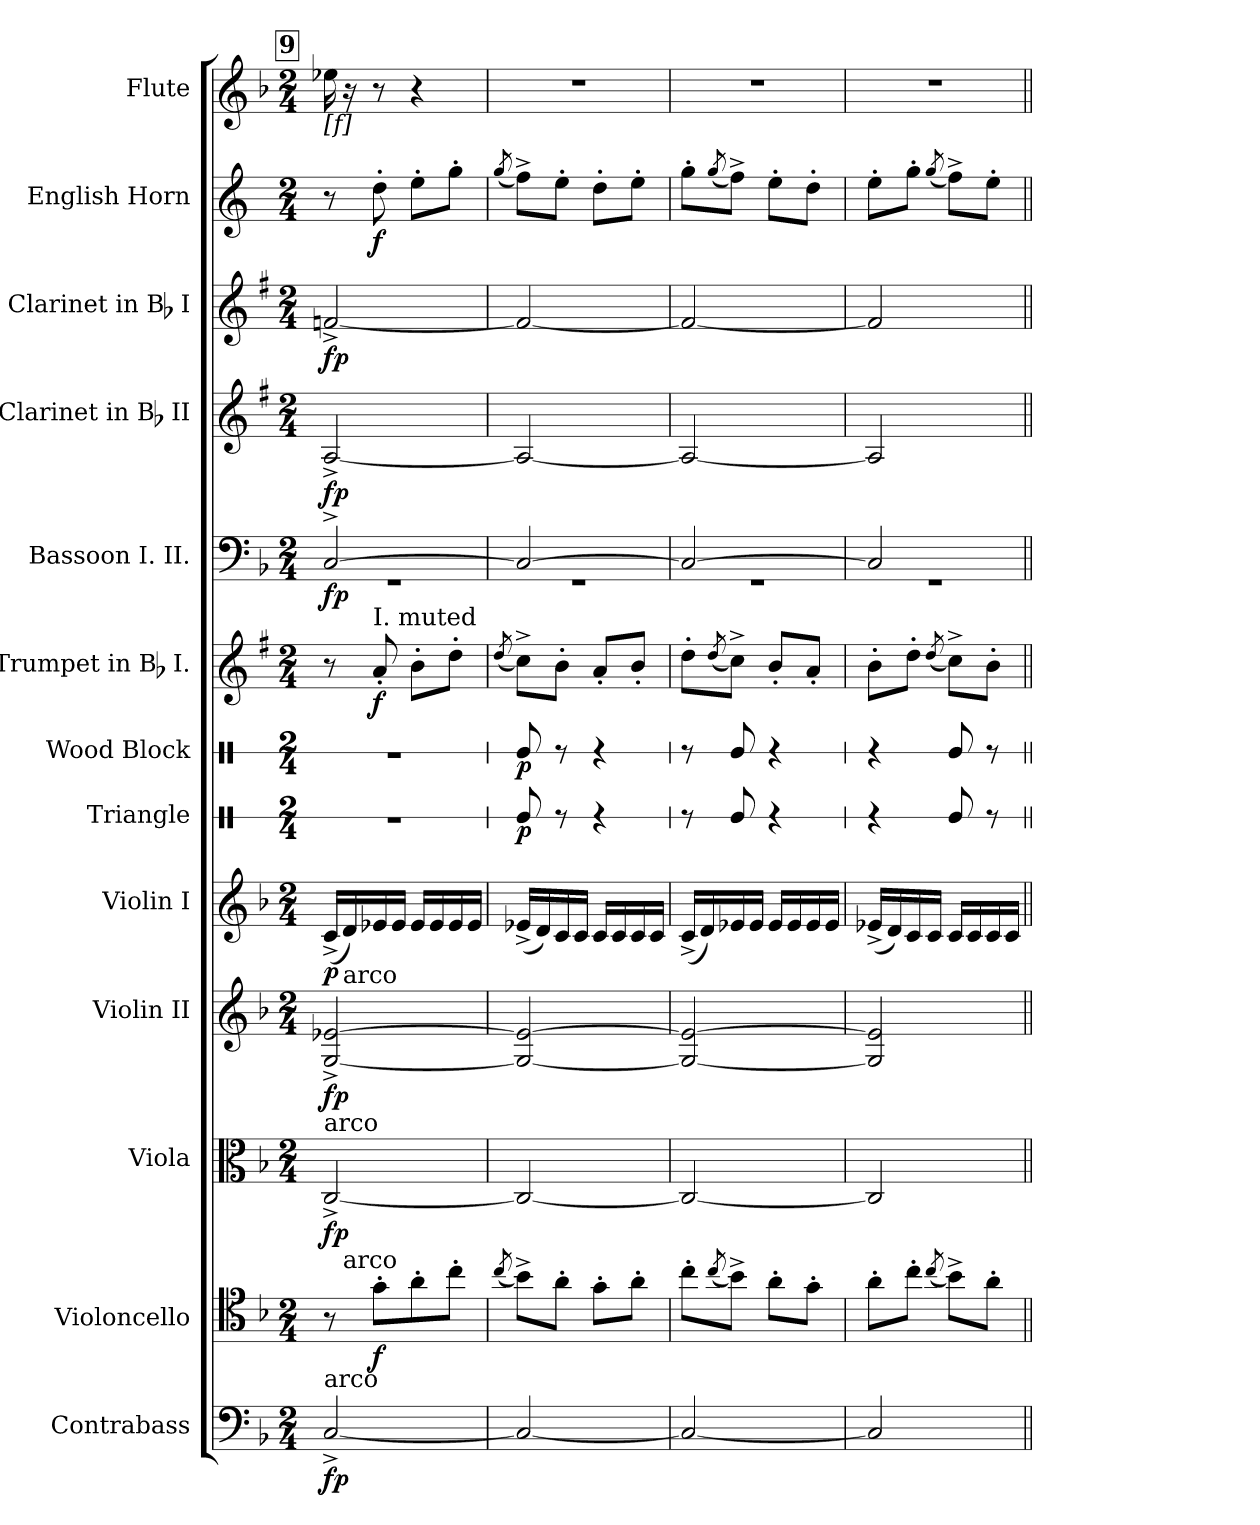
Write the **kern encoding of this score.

**kern	**dynam	**kern	**dynam	**kern	**dynam	**kern	**dynam	**kern	**dynam	**kern	**dynam	**kern	**dynam	**kern	**dynam	**kern	**dynam	**kern	**dynam	**kern	**dynam	**kern	**dynam	**kern
*part13	*part13	*part12	*part12	*part11	*part11	*part10	*part10	*part9	*part9	*part8	*part8	*part7	*part7	*part6	*part6	*part5	*part5	*part4	*part4	*part3	*part3	*part2	*part2	*part1
*staff13	*staff13	*staff12	*staff12	*staff11	*staff11	*staff10	*staff10	*staff9	*staff9	*staff8	*staff8	*staff7	*staff7	*staff6	*staff6	*staff5	*staff5	*staff4	*staff4	*staff3	*staff3	*staff2	*staff2	*staff1
*I"Contrabass	*	*I"Violoncello	*	*I"Viola	*	*I"Violin II	*	*I"Violin I	*	*I"Triangle	*	*I"Wood Block	*	*I"Trumpet in Bb I.	*	*I"Bassoon I. II.	*	*I"Clarinet in Bb II	*	*I"Clarinet in Bb I	*	*I"English Horn	*	*I"Flute
*I'Cb.	*	*I'Vc.	*	*I'Vla.	*	*I'Vln. II	*	*I'Vln. I	*	*I'Tri.	*	*	*	*I'Tpt.	*	*I'Bsn.	*	*I'Cl.	*	*I'Cl.	*	*I'Eng. Hn.	*	*I'Fl.
!!LO:PB:g=z
*	*	*	*	*	*	*	*	*	*	*stria1	*	*stria1	*	*	*	*	*	*	*	*	*	*	*	*
*clefF4	*	*clefC4	*	*clefC3	*	*clefG2	*	*clefG2	*	*clefX	*	*clefX	*	*clefG2	*	*clefF4	*	*clefG2	*	*clefG2	*	*clefG2	*	*clefG2
*ITrd7c12	*	*	*	*	*	*	*	*	*	*	*	*	*	*ITrd1c2	*	*	*	*ITrd1c2	*	*ITrd1c2	*	*ITrd4c7	*	*
*k[b-]	*	*k[b-]	*	*k[b-]	*	*k[b-]	*	*k[b-]	*	*k[]	*	*k[]	*	*k[b-]	*	*k[b-]	*	*k[b-]	*	*k[b-]	*	*k[b-]	*	*k[b-]
*F:	*	*F:	*	*F:	*	*F:	*	*F:	*	*C:	*	*C:	*	*F:	*	*F:	*	*F:	*	*F:	*	*F:	*	*F:
*M2/4	*	*M2/4	*	*M2/4	*	*M2/4	*	*M2/4	*	*M2/4	*	*M2/4	*	*M2/4	*	*M2/4	*	*M2/4	*	*M2/4	*	*M2/4	*	*M2/4
*MM120	*	*MM120	*	*MM120	*	*MM120	*	*MM120	*	*MM120	*	*MM120	*	*MM120	*	*MM120	*	*MM120	*	*MM120	*	*MM120	*	*MM120
!!LO:REH:place=s1:B:color=#000000:enc=box:fs=15.7124:t=9
=151	=151	=151	=151	=151	=151	=151	=151	=151	=151	=151	=151	=151	=151	=151	=151	=151	=151	=151	=151	=151	=151	=151	=151	=151
!	!	!	!	!	!	!	!	!	!	!	!	!	!	!	!	!	!	!	!	!	!	!	!	!LO:TX:b:t=[f]
!	!	!	!	!LO:TX:a:t=arco	!	!	!	!	!	!	!	!	!	!	!	!	!	!	!	!	!	!	!	!
!LO:TX:a:t=arco	!	!	!	!	!	!	!	!	!	!	!	!	!	!	!	!	!	!	!	!	!	!	!	!
!	!	!	!	!	!	!	!	!	!	!LO:N:vis=1	!	!LO:N:vis=1	!	!	!	!	!	!	!	!	!	!	!	!
*	*	*^	*	*	*	*^	*	*	*	*	*	*	*	*	*	*^	*	*	*	*	*	*	*	*
[<2CC^i/	fp	8r	16ryy	.	[<2C^i/	fp	[<2Gi/^ [>2e-Xi^	16ryy	fp	(16c^i/LL	p	2r	.	2r	.	8r	.	[>2C^i/	2r	fp	[<2G^i/	fp	[<2e-X^i/	fp	8r	.	16ee-Xi\
!	!	!	!	!	!	!	!	!LO:TX:a:t=arco	!	!	!	!	!	!	!	!	!	!	!	!	!	!	!	!	!	!	!
!	!	!	!LO:TX:a:t=arco	!	!	!	!	!	!	!	!	!	!	!	!	!	!	!	!	!	!	!	!	!	!	!	!
.	.	.	4..ryy	.	.	.	.	4..ryy	.	16di/)	.	.	.	.	.	.	.	.	.	.	.	.	.	.	.	.	16r
!	!	!	!	!	!	!	!	!	!	!	!	!	!	!	!	!LO:TX:a:t=I. muted	!	!	!	!	!	!	!	!	!	!	!
.	.	8g'i\L	.	f	.	.	.	.	.	16e-Xi/	.	.	.	.	.	8g'i/	f	.	.	.	.	.	.	.	8g'i\	f	8r
.	.	.	.	.	.	.	.	.	.	16e-i/JJ	.	.	.	.	.	.	.	.	.	.	.	.	.	.	.	.	.
.	.	8a'i\	.	.	.	.	.	.	.	16e-i/LL	.	.	.	.	.	8a'i\L	.	.	.	.	.	.	.	.	8a'i\L	.	4r
.	.	.	.	.	.	.	.	.	.	16e-i/	.	.	.	.	.	.	.	.	.	.	.	.	.	.	.	.	.
.	.	8cc'i\J	.	.	.	.	.	.	.	16e-i/	.	.	.	.	.	8cc'i\J	.	.	.	.	.	.	.	.	8cc'i\J	.	.
.	.	.	.	.	.	.	.	.	.	16e-i/JJ	.	.	.	.	.	.	.	.	.	.	.	.	.	.	.	.	.
*	*	*v	*v	*	*	*	*v	*v	*	*	*	*	*	*	*	*	*	*	*	*	*	*	*	*	*	*	*
=152	=152	=152	=152	=152	=152	=152	=152	=152	=152	=152	=152	=152	=152	=152	=152	=152	=152	=152	=152	=152	=152	=152	=152	=152	=152
.	.	(8qcci/	.	.	.	.	.	.	.	.	.	.	.	(8qcci/	.	.	.	.	.	.	.	.	(8qcci/	.	.
!	!	!	!	!	!	!	!	!	!	!	!	!	!	!	!	!	!	!	!	!	!	!	!	!	!LO:N:vis=1
2CCi/_<	.	8b-^i\L)	.	2Ci/_<	.	2Gi/_< 2e-i_>	.	(16e-X^i/LL	.	8Rei/	p	8Rei/	p	8b-^i\L)	.	2Ci/_>	2r	.	2Gi/_<	.	2e-i/_<	.	8b-^i\L)	.	2r
.	.	.	.	.	.	.	.	16di/)	.	.	.	.	.	.	.	.	.	.	.	.	.	.	.	.	.
.	.	8a'i\J	.	.	.	.	.	16ci/	.	8r	.	8r	.	8a'i\J	.	.	.	.	.	.	.	.	8a'i\J	.	.
.	.	.	.	.	.	.	.	16ci/JJ	.	.	.	.	.	.	.	.	.	.	.	.	.	.	.	.	.
.	.	8g'i\L	.	.	.	.	.	16ci/LL	.	4r	.	4r	.	8g'i/L	.	.	.	.	.	.	.	.	8g'i\L	.	.
.	.	.	.	.	.	.	.	16ci/	.	.	.	.	.	.	.	.	.	.	.	.	.	.	.	.	.
.	.	8a'i\J	.	.	.	.	.	16ci/	.	.	.	.	.	8a'i/J	.	.	.	.	.	.	.	.	8a'i\J	.	.
.	.	.	.	.	.	.	.	16ci/JJ	.	.	.	.	.	.	.	.	.	.	.	.	.	.	.	.	.
=153	=153	=153	=153	=153	=153	=153	=153	=153	=153	=153	=153	=153	=153	=153	=153	=153	=153	=153	=153	=153	=153	=153	=153	=153	=153
!	!	!	!	!	!	!	!	!	!	!	!	!	!	!	!	!	!	!	!	!	!	!	!	!	!LO:N:vis=1
2CCi/_<	.	8cc'i\L	.	2Ci/_<	.	2Gi/_< 2e-i_>	.	(16c^i/LL	.	8r	.	8r	.	8cc'i\L	.	2Ci/_>	2r	.	2Gi/_<	.	2e-i/_<	.	8cc'i\L	.	2r
.	.	.	.	.	.	.	.	16di/)	.	.	.	.	.	.	.	.	.	.	.	.	.	.	.	.	.
.	.	(8qcci/	.	.	.	.	.	.	.	.	.	.	.	(8qcci/	.	.	.	.	.	.	.	.	(8qcci/	.	.
.	.	8b-^i\J)	.	.	.	.	.	16e-Xi/	.	8Rei/	.	8Rei/	.	8b-^i\J)	.	.	.	.	.	.	.	.	8b-^i\J)	.	.
.	.	.	.	.	.	.	.	16e-i/JJ	.	.	.	.	.	.	.	.	.	.	.	.	.	.	.	.	.
.	.	8a'i\L	.	.	.	.	.	16e-i/LL	.	4r	.	4r	.	8a'i/L	.	.	.	.	.	.	.	.	8a'i\L	.	.
.	.	.	.	.	.	.	.	16e-i/	.	.	.	.	.	.	.	.	.	.	.	.	.	.	.	.	.
.	.	8g'i\J	.	.	.	.	.	16e-i/	.	.	.	.	.	8g'i/J	.	.	.	.	.	.	.	.	8g'i\J	.	.
.	.	.	.	.	.	.	.	16e-i/JJ	.	.	.	.	.	.	.	.	.	.	.	.	.	.	.	.	.
=154	=154	=154	=154	=154	=154	=154	=154	=154	=154	=154	=154	=154	=154	=154	=154	=154	=154	=154	=154	=154	=154	=154	=154	=154	=154
!	!	!	!	!	!	!	!	!	!	!	!	!	!	!	!	!	!	!	!	!	!	!	!	!	!LO:N:vis=1
2CCi/]	.	8a'i\L	.	2Ci/]	.	2Gi/] 2e-i]	.	(16e-X^i/LL	.	4r	.	4r	.	8a'i\L	.	2Ci/]	2r	.	2Gi/]	.	2e-i/]	.	8a'i\L	.	2r
.	.	.	.	.	.	.	.	16di/)	.	.	.	.	.	.	.	.	.	.	.	.	.	.	.	.	.
.	.	8cc'i\J	.	.	.	.	.	16ci/	.	.	.	.	.	8cc'i\J	.	.	.	.	.	.	.	.	8cc'i\J	.	.
.	.	.	.	.	.	.	.	16ci/JJ	.	.	.	.	.	.	.	.	.	.	.	.	.	.	.	.	.
.	.	(8qcci/	.	.	.	.	.	.	.	.	.	.	.	(8qcci/	.	.	.	.	.	.	.	.	(8qcci/	.	.
.	.	8b-^i\L)	.	.	.	.	.	16ci/LL	.	8Rei/	.	8Rei/	.	8b-^i\L)	.	.	.	.	.	.	.	.	8b-^i\L)	.	.
.	.	.	.	.	.	.	.	16ci/	.	.	.	.	.	.	.	.	.	.	.	.	.	.	.	.	.
.	.	8a'i\J	.	.	.	.	.	16ci/	.	8r	.	8r	.	8a'i\J	.	.	.	.	.	.	.	.	8a'i\J	.	.
.	.	.	.	.	.	.	.	16ci/JJ	.	.	.	.	.	.	.	.	.	.	.	.	.	.	.	.	.
*	*	*	*	*	*	*	*	*	*	*	*	*	*	*	*	*v	*v	*	*	*	*	*	*	*	*
=||	=||	=||	=||	=||	=||	=||	=||	=||	=||	=||	=||	=||	=||	=||	=||	=||	=||	=||	=||	=||	=||	=||	=||	=||
*-	*-	*-	*-	*-	*-	*-	*-	*-	*-	*-	*-	*-	*-	*-	*-	*-	*-	*-	*-	*-	*-	*-	*-	*-
